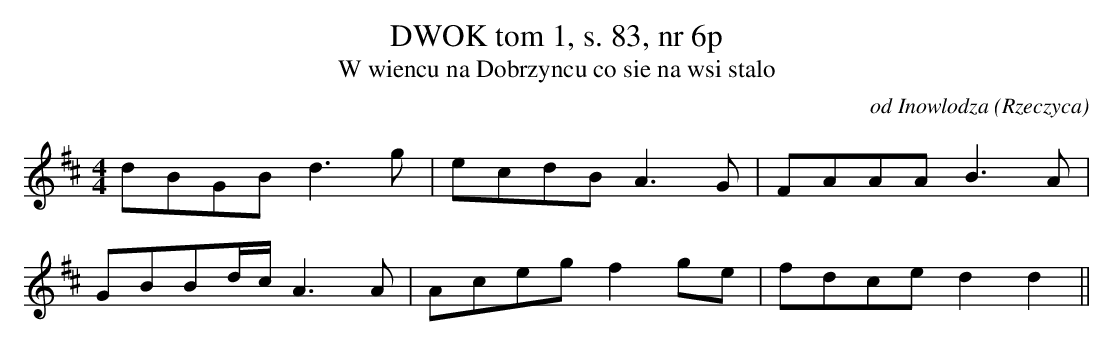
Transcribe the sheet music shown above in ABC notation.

X:1
T:DWOK tom 1, s. 83, nr 6p
T:W wiencu na Dobrzyncu co sie na wsi stalo
O:od Inowlodza (Rzeczyca)
M:4/4
L:1/16
K:D
d2B2G2B2d6g2 | e2c2d2B2A6G2 |F2A2A2A2B6A2 |
 G2B2B2dcA6A2 |A2c2e2g2f4g2e2 | f2d2c2e2d4d4||
